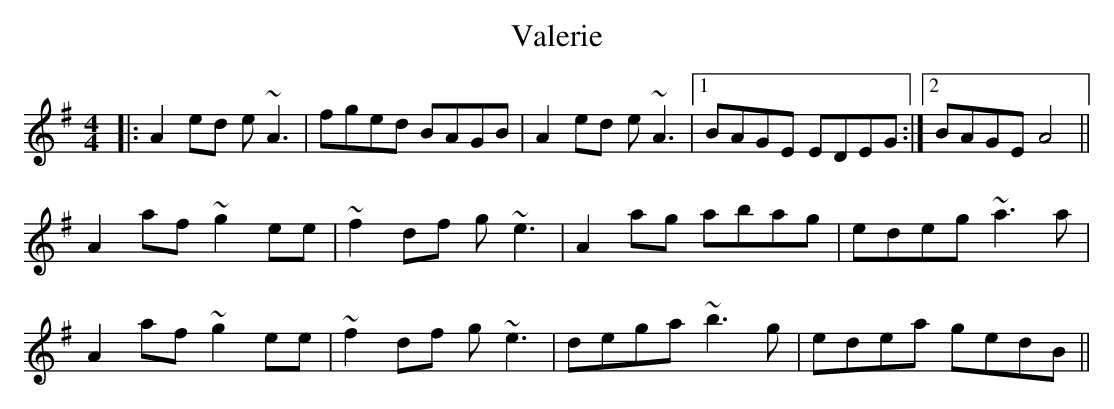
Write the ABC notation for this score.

X:1
T: Valerie
M: 4/4
L: 1/8
K: Ador
|:A2ed e~A3|fged BAGB|A2ed e~A3|1 BAGE EDEG:|2 BAGE A4||
A2af ~g2ee|~f2df g~e3|A2ag abag|edeg ~a3a|
A2af ~g2ee|~f2df g~e3|dega ~b3g|edea gedB||
